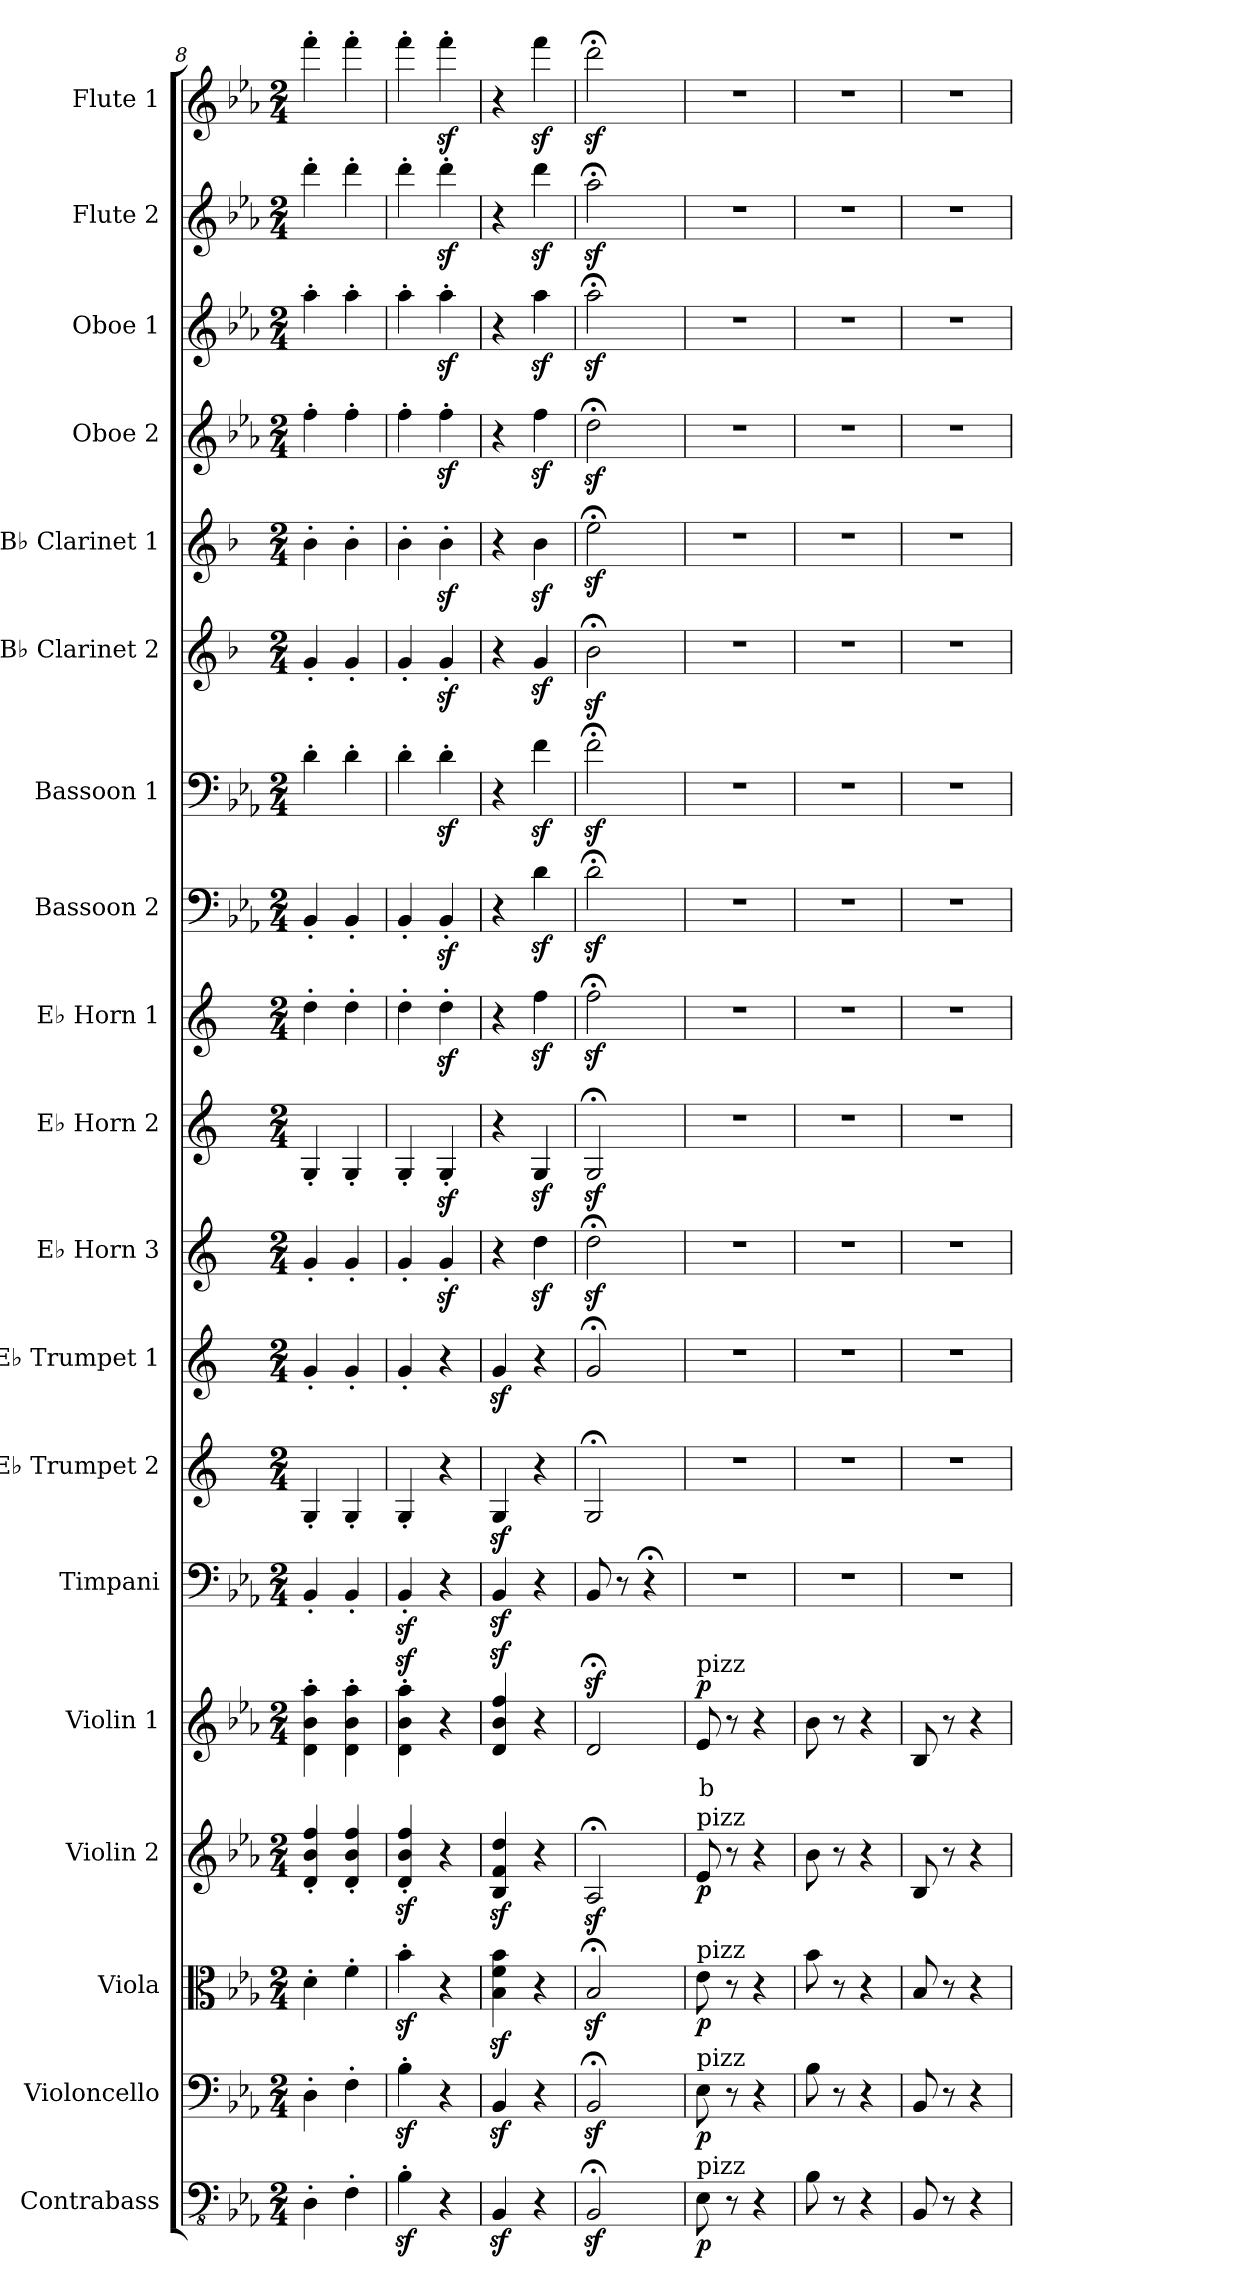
**kern	**dynam	**kern	**dynam	**kern	**dynam	**kern	**dynam	**kern	**text	**dynam	**kern	**kern	**kern	**kern	**kern	**kern	**kern	**kern	**kern	**kern	**kern	**kern	**kern	**kern
*part19	*part19	*part18	*part18	*part17	*part17	*part16	*part16	*part15	*part15	*part15	*part14	*part13	*part12	*part11	*part10	*part9	*part8	*part7	*part6	*part5	*part4	*part3	*part2	*part1
*staff19	*staff19	*staff18	*staff18	*staff17	*staff17	*staff16	*staff16	*staff15	*staff15	*staff15	*staff14	*staff13	*staff12	*staff11	*staff10	*staff9	*staff8	*staff7	*staff6	*staff5	*staff4	*staff3	*staff2	*staff1
*I"Contrabass	*	*I"Violoncello	*	*I"Viola	*	*I"Violin 2	*	*I"Violin 1	*	*	*I"Timpani	*I"E♭ Trumpet 2	*I"E♭ Trumpet 1	*I"E♭ Horn 3	*I"E♭ Horn 2	*I"E♭ Horn 1	*I"Bassoon 2	*I"Bassoon 1	*I"B♭ Clarinet 2	*I"B♭ Clarinet 1	*I"Oboe 2	*I"Oboe 1	*I"Flute 2	*I"Flute 1
*I'Cb	*	*I'Vc	*	*I'Vla	*	*I'Vln 2	*	*I'Vln 1	*	*	*I'Timp	*I'Tpt 2	*I'Tpt 1	*I'Hn 3	*I'Hn 2	*I'Hn 1	*I'Bsn 2	*I'Bsn 1	*I'Cl 2	*I'Cl 1	*I'Ob 2	*I'Ob 1	*I'Fl 2	*I'Fl 1
*clefFv4	*	*clefF4	*	*clefC3	*	*clefG2	*	*clefG2	*	*	*clefF4	*clefG2	*clefG2	*clefG2	*clefG2	*clefG2	*clefF4	*clefF4	*clefG2	*clefG2	*clefG2	*clefG2	*clefG2	*clefG2
*	*	*	*	*	*	*	*	*	*	*	*	*ITrd1c2	*ITrd1c2	*ITrd4c7	*ITrd4c7	*ITrd4c7	*	*	*ITrd1c2	*ITrd1c2	*	*	*	*
*k[b-e-a-]	*	*k[b-e-a-]	*	*k[b-e-a-]	*	*k[b-e-a-]	*	*k[b-e-a-]	*	*	*k[b-e-a-]	*k[b-e-]	*k[b-e-]	*k[b-]	*k[b-]	*k[b-]	*k[b-e-a-]	*k[b-e-a-]	*k[b-e-a-]	*k[b-e-a-]	*k[b-e-a-]	*k[b-e-a-]	*k[b-e-a-]	*k[b-e-a-]
*M2/4	*	*M2/4	*	*M2/4	*	*M2/4	*	*M2/4	*	*	*M2/4	*M2/4	*M2/4	*M2/4	*M2/4	*M2/4	*M2/4	*M2/4	*M2/4	*M2/4	*M2/4	*M2/4	*M2/4	*M2/4
=8	=8	=8	=8	=8	=8	=8	=8	=8	=8	=8	=8	=8	=8	=8	=8	=8	=8	=8	=8	=8	=8	=8	=8	=8
4DD'\	.	4D'\	.	4d'\	.	4d/' 4b-/' 4ff/'	.	4d\' 4b-\' 4aa-\'	.	.	4BB-'/	4F'/	4f'/	4c'/	4C'/	4g'\	4BB-'/	4d'\	4f'/	4a-'\	4ff'\	4aa-'\	4ddd'\	4fff'\
4FF'\	.	4F'\	.	4f'\	.	4d/' 4b-/' 4ff/'	.	4d\' 4b-\' 4aa-\'	.	.	4BB-'/	4F'/	4f'/	4c'/	4C'/	4g'\	4BB-'/	4d'\	4f'/	4a-'\	4ff'\	4aa-'\	4ddd'\	4fff'\
!!LO:PB:g=z
=9	=9	=9	=9	=9	=9	=9	=9	=9	=9	=9	=9	=9	=9	=9	=9	=9	=9	=9	=9	=9	=9	=9	=9	=9
4BB-z<'\	.	4B-z<'\	.	4b-z<'\	.	4d/z<' 4b-/z<' 4ff/z<'	.	4d\z<' 4b-\z<' 4aa-\z<'	.	.	4BB-z<'/	4F'/	4f'/	4c'/	4C'/	4g'\	4BB-'/	4d'\	4f'/	4a-'\	4ff'\	4aa-'\	4ddd'\	4fff'\
4r	.	4r	.	4r	.	4r	.	4r	.	.	4r	4r	4r	4cz<'/	4Cz<'/	4gz<'\	4BB-z<'/	4dz<'\	4fz<'/	4a-z<'\	4ffz<'\	4aa-z<'\	4dddz<'\	4fffz<'\
=10	=10	=10	=10	=10	=10	=10	=10	=10	=10	=10	=10	=10	=10	=10	=10	=10	=10	=10	=10	=10	=10	=10	=10	=10
4BBB-z</	.	4BB-z</	.	4B-\z< 4f\z< 4b-\z<	.	4B-/z< 4f/z< 4dd/z<	.	4d/z< 4b-/z< 4ff/z<	.	.	4BB-z</	4Fz</	4fz</	4r	4r	4r	4r	4r	4r	4r	4r	4r	4r	4r
4r	.	4r	.	4r	.	4r	.	4r	.	.	4r	4r	4r	4gz<\	4Cz</	4b-z<\	4dz<\	4fz<\	4fz</	4a-z<\	4ffz<\	4aa-z<\	4dddz<\	4fffz<\
=11	=11	=11	=11	=11	=11	=11	=11	=11	=11	=11	=11	=11	=11	=11	=11	=11	=11	=11	=11	=11	=11	=11	=11	=11
2BBB-z<;</	.	2BB-z<;</	.	2B-z<;</	.	2A-z<;</	.	2dz<;</	.	.	8BB-/	2F;</	2f;</	2gz<;<\	2Cz<;</	2b-z<;<\	2dz<;<\	2fz<;<\	2a-z<;<\	2ddz<;<\	2ddz<;<\	2aa-z<;<\	2aa-z<;<\	2dddz<;<\
.	.	.	.	.	.	.	.	.	.	.	8r	.	.	.	.	.	.	.	.	.	.	.	.	.
.	.	.	.	.	.	.	.	.	.	.	4r;<	.	.	.	.	.	.	.	.	.	.	.	.	.
=12	=12	=12	=12	=12	=12	=12	=12	=12	=12	=12	=12	=12	=12	=12	=12	=12	=12	=12	=12	=12	=12	=12	=12	=12
!	!	!	!	!	!	!	!	!LO:TX:a:t=pizz	!	!	!	!	!	!	!	!	!	!	!	!	!	!	!	!
!	!	!	!	!	!	!LO:TX:a:t=pizz	!	!	!	!	!	!	!	!	!	!	!	!	!	!	!	!	!	!
!	!	!	!	!LO:TX:a:t=pizz	!	!	!	!	!	!	!	!	!	!	!	!	!	!	!	!	!	!	!	!
!	!	!LO:TX:a:t=pizz	!	!	!	!	!	!	!	!	!	!	!	!	!	!	!	!	!	!	!	!	!	!
!LO:TX:a:t=pizz	!	!	!	!	!	!	!	!	!	!	!	!	!	!	!	!	!	!	!	!	!	!	!	!
!	!LO:DY:b	!	!LO:DY:b	!	!LO:DY:b	!	!LO:DY:b	!	!LO:LY:b:color=#FF0000	!LO:DY:b	!	!	!	!	!	!	!	!	!	!	!	!	!	!
8EE-\	p	8E-\	p	8e-\	p	8e-/	p	8e-/	b	p	2r	2r	2r	2r	2r	2r	2r	2r	2r	2r	2r	2r	2r	2r
8r	.	8r	.	8r	.	8r	.	8r	.	.	.	.	.	.	.	.	.	.	.	.	.	.	.	.
4r	.	4r	.	4r	.	4r	.	4r	.	.	.	.	.	.	.	.	.	.	.	.	.	.	.	.
=13	=13	=13	=13	=13	=13	=13	=13	=13	=13	=13	=13	=13	=13	=13	=13	=13	=13	=13	=13	=13	=13	=13	=13	=13
8BB-\	.	8B-\	.	8b-\	.	8b-\	.	8b-\	.	.	2r	2r	2r	2r	2r	2r	2r	2r	2r	2r	2r	2r	2r	2r
8r	.	8r	.	8r	.	8r	.	8r	.	.	.	.	.	.	.	.	.	.	.	.	.	.	.	.
4r	.	4r	.	4r	.	4r	.	4r	.	.	.	.	.	.	.	.	.	.	.	.	.	.	.	.
=14	=14	=14	=14	=14	=14	=14	=14	=14	=14	=14	=14	=14	=14	=14	=14	=14	=14	=14	=14	=14	=14	=14	=14	=14
8BBB-/	.	8BB-/	.	8B-/	.	8B-/	.	8B-/	.	.	2r	2r	2r	2r	2r	2r	2r	2r	2r	2r	2r	2r	2r	2r
8r	.	8r	.	8r	.	8r	.	8r	.	.	.	.	.	.	.	.	.	.	.	.	.	.	.	.
4r	.	4r	.	4r	.	4r	.	4r	.	.	.	.	.	.	.	.	.	.	.	.	.	.	.	.
=	=	=	=	=	=	=	=	=	=	=	=	=	=	=	=	=	=	=	=	=	=	=	=	=
*-	*-	*-	*-	*-	*-	*-	*-	*-	*-	*-	*-	*-	*-	*-	*-	*-	*-	*-	*-	*-	*-	*-	*-	*-
